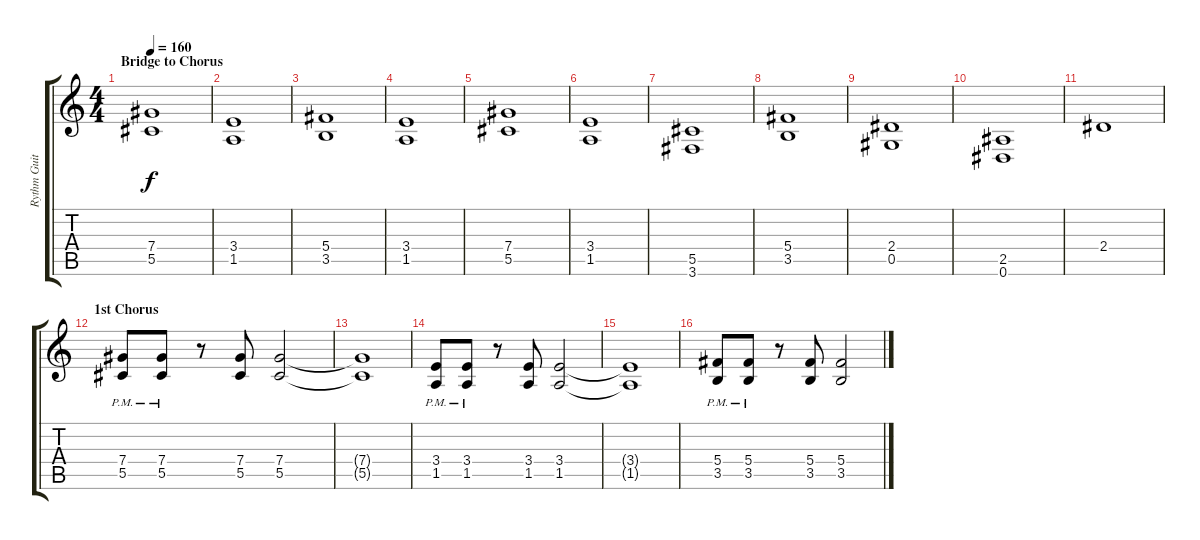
\track ("Rythm Guitar (Rafael Mendes)" "Rythm Guit") {instrument overdrivenguitar}
\staff {score tabs}
\tuning (Eb4 Bb3 Gb3 Db3 Ab2 Eb2) {hide}
\ts (4 4)
\section ("" "Bridge to Chorus")
\tempo 160
\clef g2
\ks c
(7.4 5.5).1{dy f} |
(3.4 1.5).1 |
(5.4 3.5).1 |
(3.4 1.5).1 |
(7.4 5.5).1 |
(3.4 1.5).1 |
(5.5 3.6).1 |
(5.4 3.5).1 |
(2.4 0.5).1 |
(2.5 0.6).1 |
2.4.1 |
\section ("" "1st Chorus")
(7.4 5.5{pm}).8 (7.4 5.5{pm}).8 r.8 (7.4 5.5).8 (7.4 5.5).2 |
(7.4{t} 5.5{t}).1 |
(3.4 1.5{pm}).8 (3.4 1.5{pm}).8 r.8 (3.4 1.5).8 (3.4 1.5).2 |
(3.4{t} 1.5{t}).1 |
(5.4 3.5{pm}).8 (5.4 3.5{pm}).8 r.8 (5.4 3.5).8 (5.4 3.5).2
